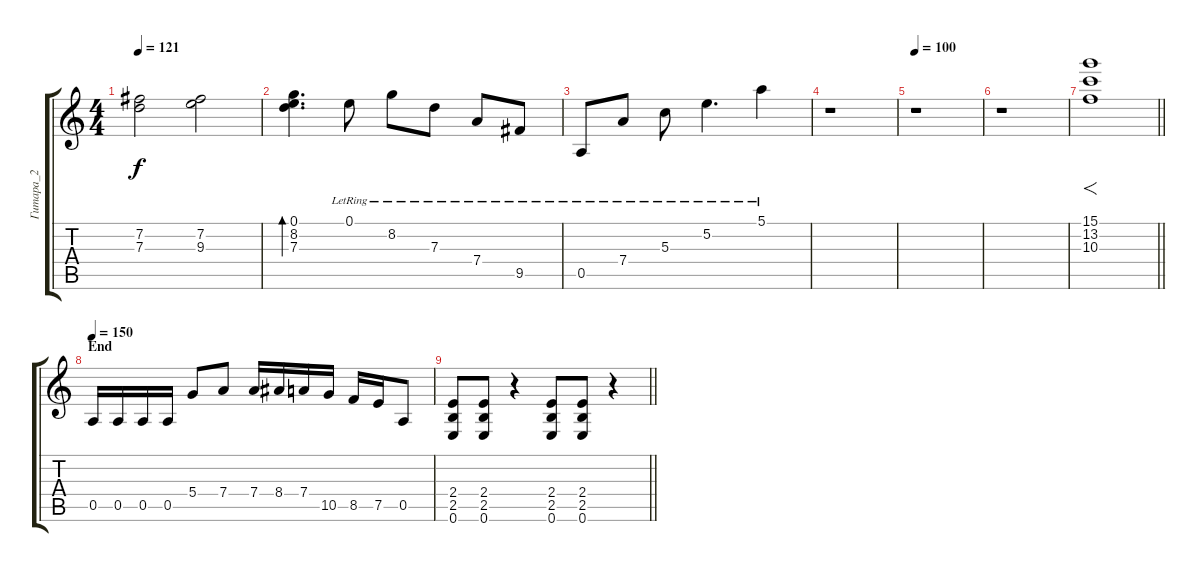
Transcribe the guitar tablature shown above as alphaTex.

\track ("Гитара_2" "Гитара_2") {instrument acousticguitarnylon}
\staff {score tabs}
\tuning (E4 B3 G3 D3 A2 E2) {hide}
\ts (4 4)
\tempo 121
\clef g2
\ks c
(7.2 7.3).2{dy f} (7.2 9.3).2 |
(0.1 8.2 7.3).4{d bd 480} 0.1{lr}.8 8.2{lr}.8 7.3{lr}.8 7.4{lr}.8 9.5{lr}.8 |
0.5{lr}.8 7.4{lr}.8 5.3{lr}.8 5.2{lr}.4{d} 5.1{lr}.4 |
r.1 |
\tempo 100
r.1{instrument distortionguitar} |
r.1 |
\barLineRight lightlight
(15.1 13.2 10.3).1{f} |
\section ("" "End")
\tempo 150
0.5.16 0.5.16 0.5.16 0.5.16 5.4.8 7.4.8 7.4.16 8.4.16 7.4.16 10.5.16 8.5.16 7.5.16 0.5.8 |
\barLineRight lightlight
(2.4 2.5 0.6).8 (2.4 2.5 0.6).8 r.4 (2.4 2.5 0.6).8 (2.4 2.5 0.6).8 r.4
